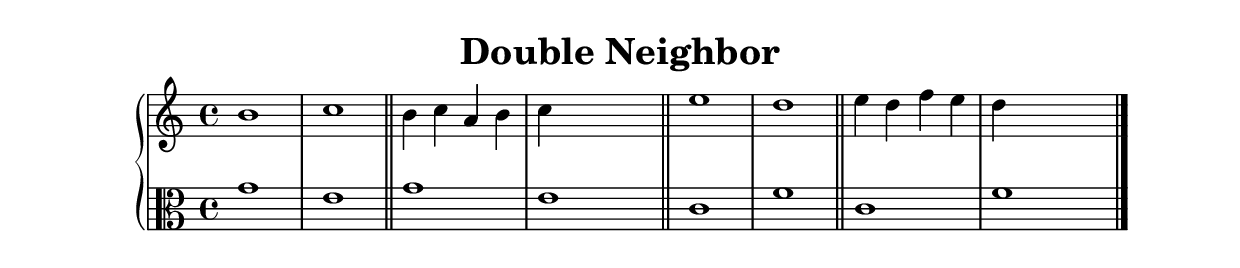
% LilyPond engraving system - http://www.lilypond.org/

\version "2.12.0"

\header {
  title = "Double Neighbor"
}

upper = \relative c'' {
  \clef treble
  \key c \major
  \set Score.tempoHideNote = ##t
  \tempo 4=168

  b1 c1 \bar "||"
  b4 c a b c s2. \bar "||"
  e1 d1 \bar "||"
  e4 d f e d s2.
  
  \bar "|."
}
lower = \relative c'' {
  \clef alto
  \key c \major

  g1 e1 \bar "||"
  g1 e1 \bar "||"
  c1 f1 \bar "||"
  c1 f1

  \bar "|."
}
\score {
  \new PianoStaff <<
    \new Staff = "upper" \upper
    \new Staff = "lower" \lower
  >>
  \layout { }
  \midi { }
}
